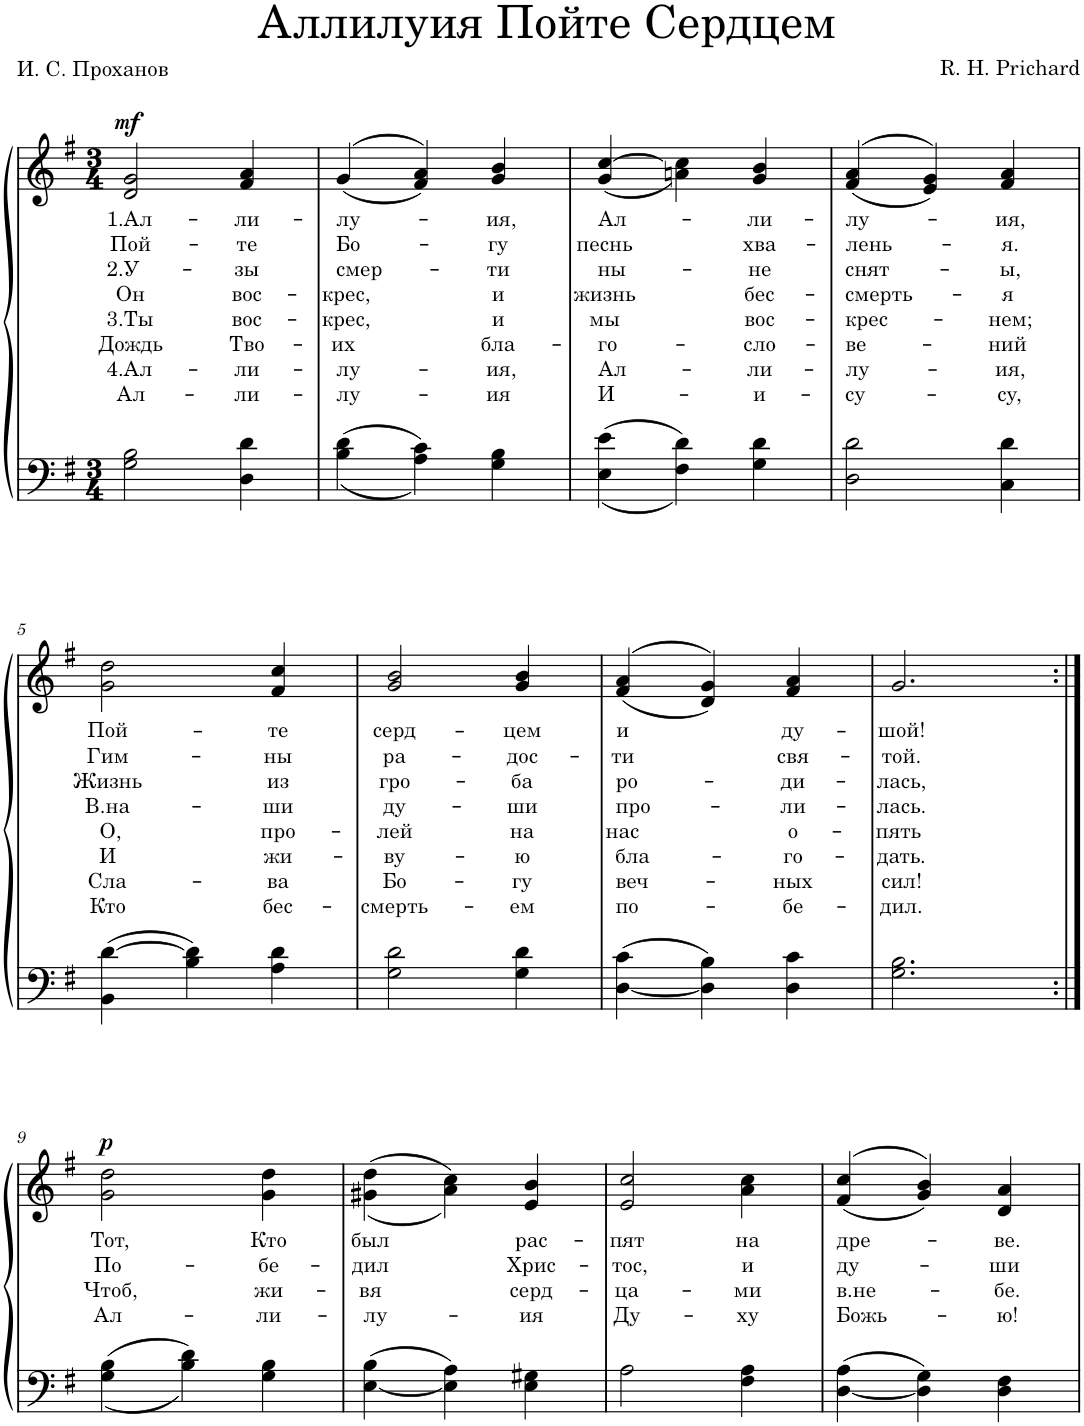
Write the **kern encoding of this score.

**kern	**kern	**text	**text	**text	**text	**text	**text	**text	**text	**dynam
*part1	*part1	*part1	*part1	*part1	*part1	*part1	*part1	*part1	*part1	*part1
*staff2	*staff1	*staff1	*staff1	*staff1	*staff1	*staff1	*staff1	*staff1	*staff1	*staff1/2
*I"Piano	*	*	*	*	*	*	*	*	*	*
*I'Pno.	*	*	*	*	*	*	*	*	*	*
*clefF4	*clefG2	*	*	*	*	*	*	*	*	*
*k[f#]	*k[f#]	*	*	*	*	*	*	*	*	*
*M3/4	*M3/4	*	*	*	*	*	*	*	*	*
=1	=1	=1	=1	=1	=1	=1	=1	=1	=1	=1
!	!	!LO:LY:b	!LO:LY:b	!LO:LY:b	!LO:LY:b	!LO:LY:b	!LO:LY:b	!LO:LY:b	!LO:LY:b	!LO:DY:a
2G\ 2B\	2d/ 2g/	1.Ал-	Пой-	2.У-	Он	3.Ты	Дождь	4.Ал-	Ал-	mf
!	!	!LO:LY:b	!LO:LY:b	!LO:LY:b	!LO:LY:b	!LO:LY:b	!LO:LY:b	!LO:LY:b	!LO:LY:b	!
4D\ 4d\	4f#/ 4a/	-ли-	-те	-зы	вос-	вос-	Тво-	-ли-	-ли-	.
=2	=2	=2	=2	=2	=2	=2	=2	=2	=2	=2
!	!	!LO:LY:b	!LO:LY:b	!LO:LY:b	!LO:LY:b	!LO:LY:b	!LO:LY:b	!LO:LY:b	!LO:LY:b	!
4B\ 4d\	(>(4g/	-лу-	Бо-	смер-	-крес,	-крес,	-их	-лу-	-лу-	.
4A\ 4c\	4f#/ 4a/))	.	.	.	.	.	.	.	.	.
!	!	!LO:LY:b	!LO:LY:b	!LO:LY:b	!LO:LY:b	!LO:LY:b	!LO:LY:b	!LO:LY:b	!LO:LY:b	!
4G\ 4B\	4g/ 4b/	-ия,	-гу	-ти	и	и	бла-	-ия,	-ия	.
=3	=3	=3	=3	=3	=3	=3	=3	=3	=3	=3
!	!	!LO:LY:b	!LO:LY:b	!LO:LY:b	!LO:LY:b	!LO:LY:b	!LO:LY:b	!LO:LY:b	!LO:LY:b	!
4E\ 4e\	(<4g/ [4cc/	Ал-	песнь	ны-	жизнь	мы	-го-	Ал-	И-	.
4F#\ 4d\	4an\ 4cc\])	.	.	.	.	.	.	.	.	.
!	!	!LO:LY:b	!LO:LY:b	!LO:LY:b	!LO:LY:b	!LO:LY:b	!LO:LY:b	!LO:LY:b	!LO:LY:b	!
4G\ 4d\	4g/ 4b/	-ли-	хва-	-не	бес-	вос-	-сло-	-ли-	-и-	.
=4	=4	=4	=4	=4	=4	=4	=4	=4	=4	=4
!	!	!LO:LY:b	!LO:LY:b	!LO:LY:b	!LO:LY:b	!LO:LY:b	!LO:LY:b	!LO:LY:b	!LO:LY:b	!
2D\ 2d\	(>(4f#/ 4a/	-лу-	-лень-	снят-	-смерть-	-крес-	-ве-	-лу-	-су-	.
.	4e/ 4g/))	.	.	.	.	.	.	.	.	.
!	!	!LO:LY:b	!LO:LY:b	!LO:LY:b	!LO:LY:b	!LO:LY:b	!LO:LY:b	!LO:LY:b	!LO:LY:b	!
4C\ 4d\	4f#/ 4a/	-ия,	-я.	-ы,	-я	-нем;	-ний	-ия,	-су,	.
!!LO:LB:g=z
=5	=5	=5	=5	=5	=5	=5	=5	=5	=5	=5
!	!	!LO:LY:b	!LO:LY:b	!LO:LY:b	!LO:LY:b	!LO:LY:b	!LO:LY:b	!LO:LY:b	!LO:LY:b	!
4BB\ [4d\	2g\ 2dd\	Пой-	Гим-	Жизнь	В.на-	О,	И	Сла-	Кто	.
4B\ 4d\]	.	.	.	.	.	.	.	.	.	.
!	!	!LO:LY:b	!LO:LY:b	!LO:LY:b	!LO:LY:b	!LO:LY:b	!LO:LY:b	!LO:LY:b	!LO:LY:b	!
4A\ 4d\	4f#/ 4cc/	-те	-ны	из	-ши	про-	жи-	-ва	бес-	.
=6	=6	=6	=6	=6	=6	=6	=6	=6	=6	=6
!	!	!LO:LY:b	!LO:LY:b	!LO:LY:b	!LO:LY:b	!LO:LY:b	!LO:LY:b	!LO:LY:b	!LO:LY:b	!
2G\ 2d\	2g/ 2b/	серд-	ра-	гро-	ду-	-лей	-ву-	Бо-	-смерть-	.
!	!	!LO:LY:b	!LO:LY:b	!LO:LY:b	!LO:LY:b	!LO:LY:b	!LO:LY:b	!LO:LY:b	!LO:LY:b	!
4G\ 4d\	4g/ 4b/	-цем	-дос-	-ба	-ши	на	-ю	-гу	-ем	.
=7	=7	=7	=7	=7	=7	=7	=7	=7	=7	=7
!	!	!LO:LY:b	!LO:LY:b	!LO:LY:b	!LO:LY:b	!LO:LY:b	!LO:LY:b	!LO:LY:b	!LO:LY:b	!
[<4D\ 4c\	(>(4f#/ 4a/	и	-ти	ро-	про-	нас	бла-	веч-	по-	.
4D\] 4B\	4d/ 4g/))	.	.	.	.	.	.	.	.	.
!	!	!LO:LY:b	!LO:LY:b	!LO:LY:b	!LO:LY:b	!LO:LY:b	!LO:LY:b	!LO:LY:b	!LO:LY:b	!
4D\ 4c\	4f#/ 4a/	ду-	свя-	-ди-	-ли-	о-	-го-	-ных	-бе-	.
=8	=8	=8	=8	=8	=8	=8	=8	=8	=8	=8
!	!	!LO:LY:b	!LO:LY:b	!LO:LY:b	!LO:LY:b	!LO:LY:b	!LO:LY:b	!LO:LY:b	!LO:LY:b	!
2.G\ 2.B\	2.g/	-шой!	-той.	-лась,	-лась.	-пять	-дать.	сил!	-дил.	.
!!LO:LB:g=z
=9:|!	=9:|!	=9:|!	=9:|!	=9:|!	=9:|!	=9:|!	=9:|!	=9:|!	=9:|!	=9:|!
!	!	!LO:LY:b	!LO:LY:b	!LO:LY:b	!LO:LY:b	!	!	!	!	!LO:DY:a
4G\ 4B\	2g\ 2dd\	Тот,	По-	Чтоб,	Ал-	.	.	.	.	p
4B\ 4d\	.	.	.	.	.	.	.	.	.	.
!	!	!LO:LY:b	!LO:LY:b	!LO:LY:b	!LO:LY:b	!	!	!	!	!
4G\ 4B\	4g\ 4dd\	Кто	-бе-	жи-	-ли-	.	.	.	.	.
=10	=10	=10	=10	=10	=10	=10	=10	=10	=10	=10
!	!	!LO:LY:b	!LO:LY:b	!LO:LY:b	!LO:LY:b	!	!	!	!	!
[4E\ 4B\	(<(4g#X\ 4dd\	был	-дил	-вя	-лу-	.	.	.	.	.
4E\] 4A\	4a\ 4cc\))	.	.	.	.	.	.	.	.	.
!	!	!LO:LY:b	!LO:LY:b	!LO:LY:b	!LO:LY:b	!	!	!	!	!
4E\ 4G#X\	4e/ 4b/	рас-	Хрис-	серд-	-ия	.	.	.	.	.
=11	=11	=11	=11	=11	=11	=11	=11	=11	=11	=11
!	!	!LO:LY:b	!LO:LY:b	!LO:LY:b	!LO:LY:b	!	!	!	!	!
2A\	2e/ 2cc/	-пят	-тос,	-ца-	Ду-	.	.	.	.	.
!	!	!LO:LY:b	!LO:LY:b	!LO:LY:b	!LO:LY:b	!	!	!	!	!
4F#\ 4A\	4a\ 4cc\	на	и	-ми	-ху	.	.	.	.	.
=12	=12	=12	=12	=12	=12	=12	=12	=12	=12	=12
!	!	!LO:LY:b	!LO:LY:b	!LO:LY:b	!LO:LY:b	!	!	!	!	!
[4D\ 4A\	(>(4f#/ 4cc/	дре-	ду-	в.не-	Божь-	.	.	.	.	.
4D\] 4G\	4g/ 4b/))	.	.	.	.	.	.	.	.	.
!	!	!LO:LY:b	!LO:LY:b	!LO:LY:b	!LO:LY:b	!	!	!	!	!
4D\ 4F#\	4d/ 4a/	-ве.	-ши	-бе.	-ю!	.	.	.	.	.
=	=	=	=	=	=	=	=	=	=	=
*-	*-	*-	*-	*-	*-	*-	*-	*-	*-	*-
